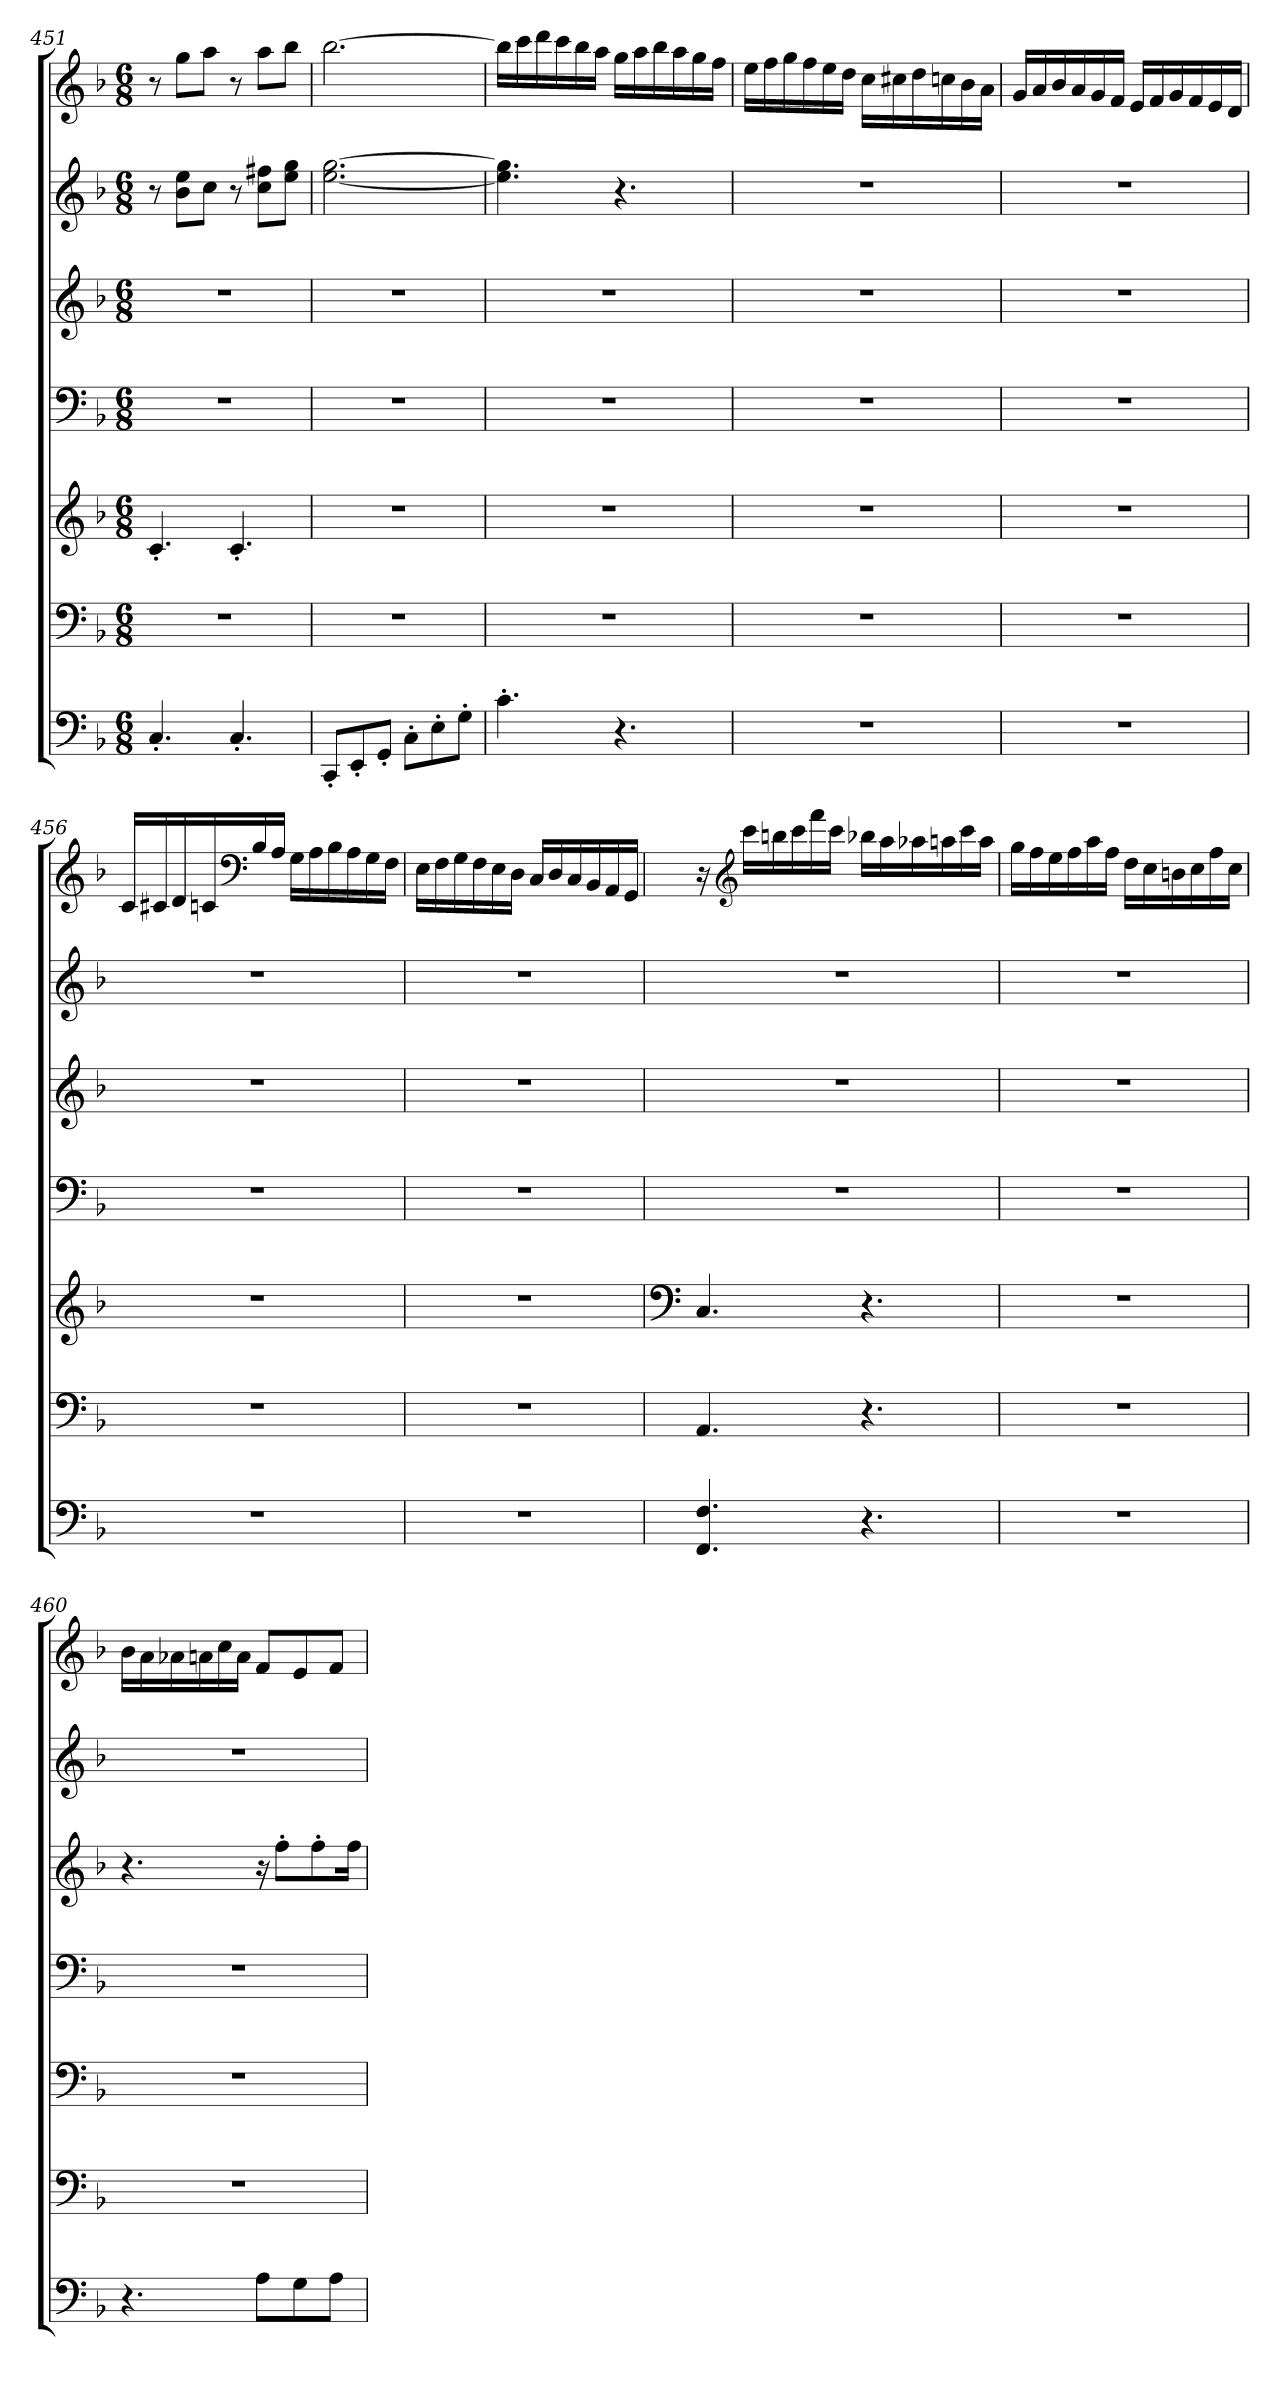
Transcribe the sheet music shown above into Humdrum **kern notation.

**kern	**kern	**kern	**kern	**kern	**kern	**kern
*part5	*part4	*part4	*part3	*part3	*part2	*part1
*staff7	*staff6	*staff5	*staff4	*staff3	*staff2	*staff1
*clefF4	*clefF4	*clefG2	*clefF4	*clefG2	*clefG2	*clefG2
*k[b-]	*k[b-]	*k[b-]	*k[b-]	*k[b-]	*k[b-]	*k[b-]
*M6/8	*M6/8	*M6/8	*M6/8	*M6/8	*M6/8	*M6/8
=451	=451	=451	=451	=451	=451	=451
4.C'/	2.r	4.c'/	2.r	2.r	8r	8r
.	.	.	.	.	8b-\ 8ee\L	8gg\L
.	.	.	.	.	8cc\J	8aa\J
4.C'/	.	4.c'/	.	.	8r	8r
.	.	.	.	.	8cc\ 8ff#X\L	8aa\L
.	.	.	.	.	8ee\ 8gg\J	8bb-\J
=452	=452	=452	=452	=452	=452	=452
*	*	*	*	*	*	*MM150
8CC'/L	2.r	2.r	2.r	2.r	[2.ee\ [2.gg\	[2.bb-\
8EE'/	.	.	.	.	.	.
8GG'/J	.	.	.	.	.	.
8C'\L	.	.	.	.	.	.
8E'\	.	.	.	.	.	.
8G'\J	.	.	.	.	.	.
!!LO:PB:g=z
=453	=453	=453	=453	=453	=453	=453
*	*	*	*	*	*	*MM67
4.c'\	2.r	2.r	2.r	2.r	4.ee\] 4.gg\]	16bb-\LL]
*	*	*	*	*	*	*MM140
.	.	.	.	.	.	16ccc\
*	*	*	*	*	*	*MM154
.	.	.	.	.	.	16ddd\
*	*	*	*	*	*	*MM159
.	.	.	.	.	.	16ccc\
.	.	.	.	.	.	16bb-\
.	.	.	.	.	.	16aa\JJ
4.r	.	.	.	.	4.r	16gg\LL
.	.	.	.	.	.	16aa\
.	.	.	.	.	.	16bb-\
.	.	.	.	.	.	16aa\
.	.	.	.	.	.	16gg\
.	.	.	.	.	.	16ff\JJ
=454	=454	=454	=454	=454	=454	=454
2.r	2.r	2.r	2.r	2.r	2.r	16ee\LL
.	.	.	.	.	.	16ff\
.	.	.	.	.	.	16gg\
.	.	.	.	.	.	16ff\
.	.	.	.	.	.	16ee\
.	.	.	.	.	.	16dd\JJ
.	.	.	.	.	.	16cc\LL
.	.	.	.	.	.	16cc#X\
.	.	.	.	.	.	16dd\
.	.	.	.	.	.	16ccn\
.	.	.	.	.	.	16b-\
.	.	.	.	.	.	16a\JJ
=455	=455	=455	=455	=455	=455	=455
2.r	2.r	2.r	2.r	2.r	2.r	16g/LL
.	.	.	.	.	.	16a/
.	.	.	.	.	.	16b-/
.	.	.	.	.	.	16a/
.	.	.	.	.	.	16g/
.	.	.	.	.	.	16f/JJ
.	.	.	.	.	.	16e/LL
.	.	.	.	.	.	16f/
.	.	.	.	.	.	16g/
.	.	.	.	.	.	16f/
.	.	.	.	.	.	16e/
.	.	.	.	.	.	16d/JJ
!!LO:PB:g=z
=456	=456	=456	=456	=456	=456	=456
2.r	2.r	2.r	2.r	2.r	2.r	16c/LL
.	.	.	.	.	.	16c#X/
.	.	.	.	.	.	16d/
.	.	.	.	.	.	16cn/
*	*	*	*	*	*	*clefF4
.	.	.	.	.	.	16B-/
.	.	.	.	.	.	16A/JJ
.	.	.	.	.	.	16G\LL
.	.	.	.	.	.	16A\
.	.	.	.	.	.	16B-\
.	.	.	.	.	.	16A\
.	.	.	.	.	.	16G\
.	.	.	.	.	.	16F\JJ
=457	=457	=457	=457	=457	=457	=457
2.r	2.r	2.r	2.r	2.r	2.r	16E\LL
.	.	.	.	.	.	16F\
.	.	.	.	.	.	16G\
.	.	.	.	.	.	16F\
.	.	.	.	.	.	16E\
.	.	.	.	.	.	16D\JJ
.	.	.	.	.	.	16C/LL
.	.	.	.	.	.	16D/
.	.	.	.	.	.	16C/
.	.	.	.	.	.	16BB-/
.	.	.	.	.	.	16AA/
.	.	.	.	.	.	16GG/JJ
!!LO:PB:g=z
=458	=458	=458	=458	=458	=458	=458
*	*	*clefF4	*	*	*	*
*	*	*	*	*	*	*MM156
4.FF/ 4.F/	4.AA/	4.C/	2.r	2.r	2.r	16r
*	*	*	*	*	*	*clefG2
.	.	.	.	.	.	16ccc\LL
.	.	.	.	.	.	16bbn\
.	.	.	.	.	.	16ccc\
.	.	.	.	.	.	16fff\
.	.	.	.	.	.	16ccc\JJ
4.r	4.r	4.r	.	.	.	16bb-X\LL
.	.	.	.	.	.	16aa\
.	.	.	.	.	.	16aa-X\
.	.	.	.	.	.	16aan\
.	.	.	.	.	.	16ccc\
.	.	.	.	.	.	16aa\JJ
=459	=459	=459	=459	=459	=459	=459
2.r	2.r	2.r	2.r	2.r	2.r	16gg\LL
.	.	.	.	.	.	16ff\
.	.	.	.	.	.	16ee\
.	.	.	.	.	.	16ff\
.	.	.	.	.	.	16aa\
.	.	.	.	.	.	16ff\JJ
.	.	.	.	.	.	16dd\LL
.	.	.	.	.	.	16cc\
.	.	.	.	.	.	16bn\
.	.	.	.	.	.	16cc\
.	.	.	.	.	.	16ff\
.	.	.	.	.	.	16cc\JJ
=460	=460	=460	=460	=460	=460	=460
4.r	2.r	2.r	2.r	4.r	2.r	16b-\LL
.	.	.	.	.	.	16a\
.	.	.	.	.	.	16a-X\
.	.	.	.	.	.	16an\
.	.	.	.	.	.	16cc\
.	.	.	.	.	.	16a\JJ
8A\L	.	.	.	16r	.	8f/L
.	.	.	.	8ff'\L	.	.
8G\	.	.	.	.	.	8e/
.	.	.	.	8ff'\	.	.
8A\J	.	.	.	.	.	8f/J
.	.	.	.	16ff\Jk	.	.
=	=	=	=	=	=	=
*-	*-	*-	*-	*-	*-	*-
